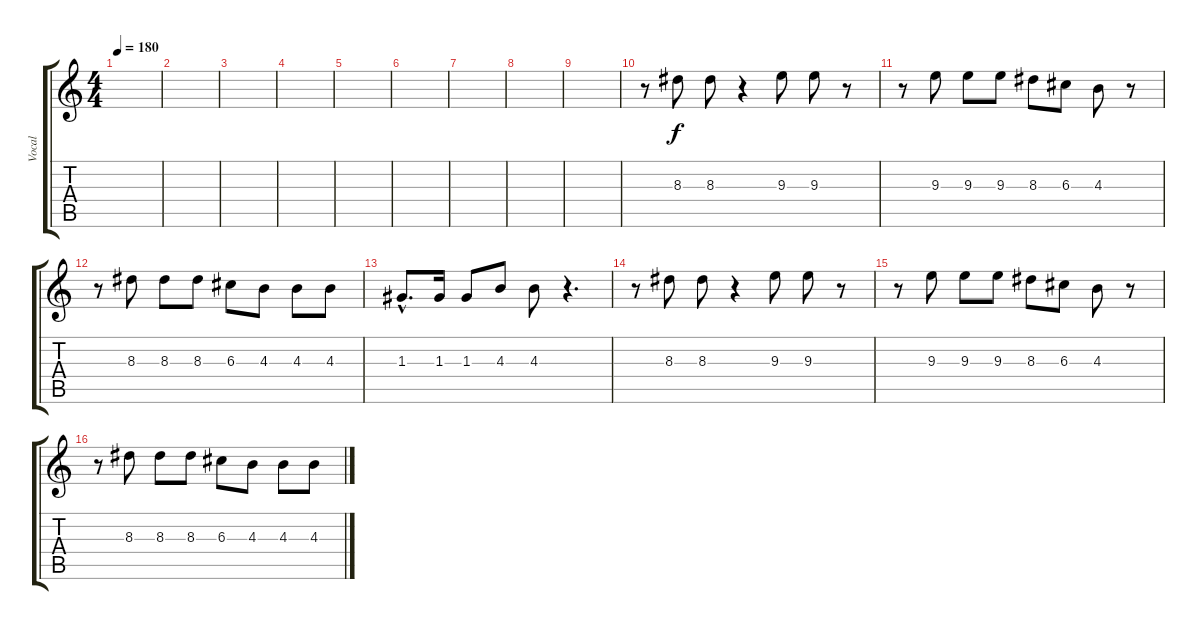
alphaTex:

\track ("Vocal" "Vocal") {instrument acousticguitarsteel}
\staff {score tabs}
\tuning (E4 B3 G3 D3 A2 E2) {hide}
\ts (4 4)
\tempo 180
\clef g2
\ks c
|
|
|
|
|
|
|
|
|
r.8 8.3.8 8.3.8 r.4 9.3.8 9.3.8 r.8 |
r.8 9.3.8 9.3.8 9.3.8 8.3.8 6.3.8 4.3.8 r.8 |
r.8 8.3.8 8.3.8 8.3.8 6.3.8 4.3.8 4.3.8 4.3.8 |
1.3{hac}.8{d} 1.3.16 1.3.8 4.3.8 4.3.8 r.4{d} |
r.8 8.3.8 8.3.8 r.4 9.3.8 9.3.8 r.8 |
r.8 9.3.8 9.3.8 9.3.8 8.3.8 6.3.8 4.3.8 r.8 |
r.8 8.3.8 8.3.8 8.3.8 6.3.8 4.3.8 4.3.8 4.3.8
